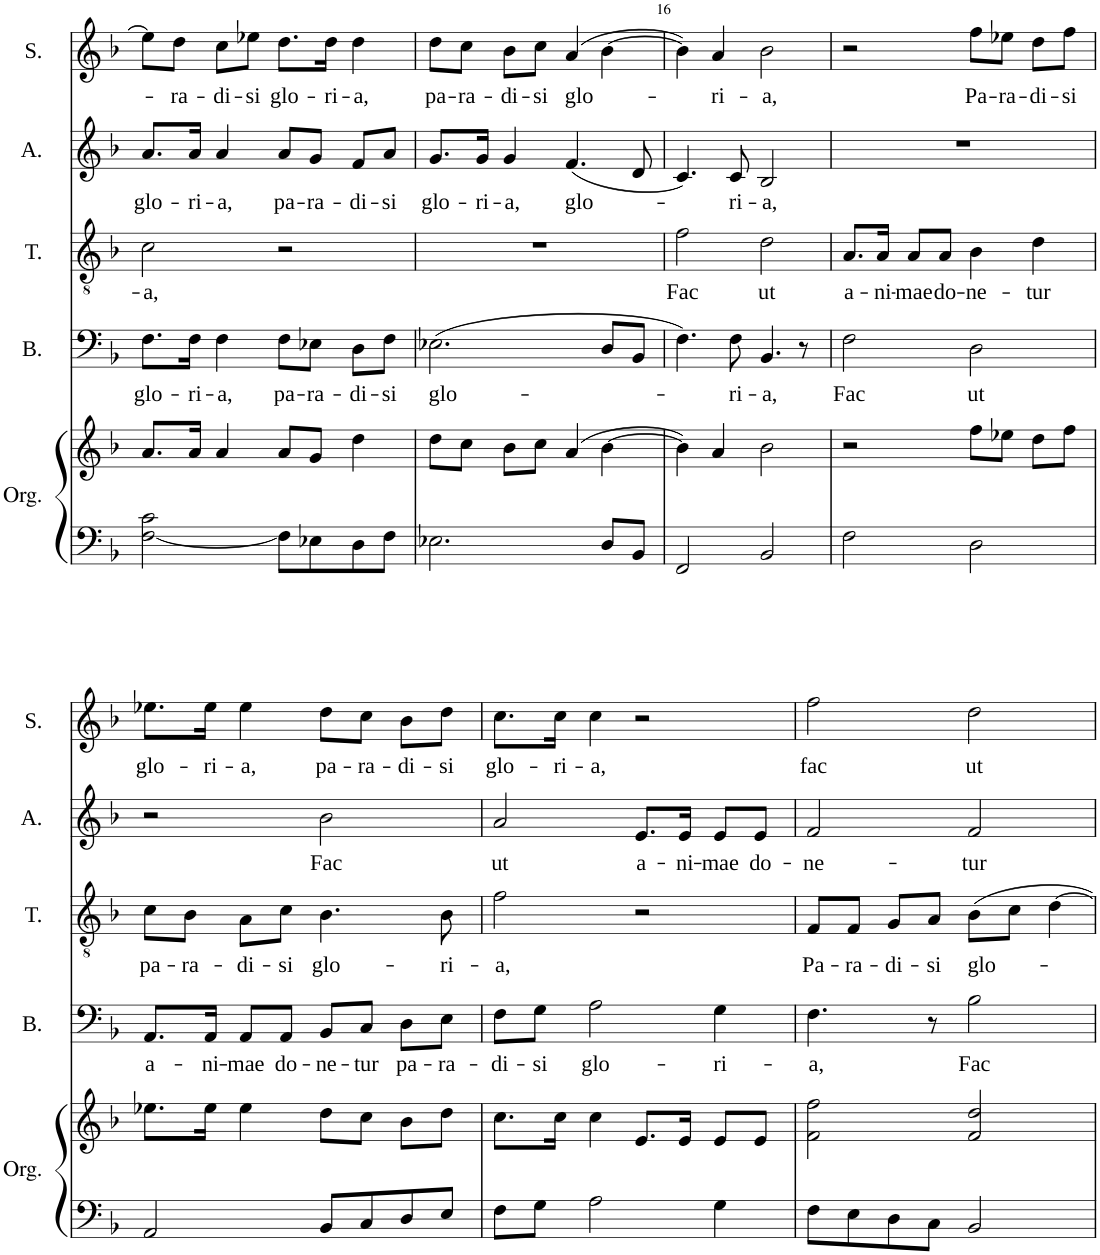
**kern	**kern	**kern	**text	**kern	**text	**kern	**text	**kern	**text
*part5	*part5	*part4	*part4	*part3	*part3	*part2	*part2	*part1	*part1
*staff6	*staff5	*staff4	*staff4	*staff3	*staff3	*staff2	*staff2	*staff1	*staff1
*I"Orgue	*	*I"Bass	*	*I"Tenor	*	*I"Alto	*	*I"Soprano	*
*I'Org.	*	*I'B.	*	*I'T.	*	*I'A.	*	*I'S.	*
!!LO:PB:g=z
*clefF4	*clefG2	*clefF4	*	*clefGv2	*	*clefG2	*	*clefG2	*
*k[b-]	*k[b-]	*k[b-]	*	*k[b-]	*	*k[b-]	*	*k[b-]	*
*M4/4	*M4/4	*M4/4	*	*M4/4	*	*M4/4	*	*M4/4	*
*met(c)	*met(c)	*met(c)	*	*met(c)	*	*met(c)	*	*met(c)	*
=14	=14	=14	=14	=14	=14	=14	=14	=14	=14
!	!	!	!LO:LY:b	!	!LO:LY:b	!	!LO:LY:b	!	!
[2F\ 2c\	8.a/L	8.F\L	glo-	2c\	-a,	8.a/L	glo-	8ee-\L]	.
!	!	!	!	!	!	!	!	!	!LO:LY:b
.	.	.	.	.	.	.	.	8dd\J	-ra-
!	!	!	!LO:LY:b	!	!	!	!LO:LY:b	!	!
.	16a/Jk	16F\Jk	-ri-	.	.	16a/Jk	-ri-	.	.
!	!	!	!LO:LY:b	!	!	!	!LO:LY:b	!	!LO:LY:b
.	4a/	4F\	-a,	.	.	4a/	-a,	8cc\L	-di-
!	!	!	!	!	!	!	!	!	!LO:LY:b
.	.	.	.	.	.	.	.	8ee-X\J	-si
!	!	!	!LO:LY:b	!	!	!	!LO:LY:b	!	!LO:LY:b
8F\L]	8a/L	8F\L	pa-	2r	.	8a/L	pa-	8.dd\L	glo-
!	!	!	!LO:LY:b	!	!	!	!LO:LY:b	!	!
8E-X\	8g/J	8E-X\J	-ra-	.	.	8g/J	-ra-	.	.
!	!	!	!	!	!	!	!	!	!LO:LY:b
.	.	.	.	.	.	.	.	16dd\Jk	-ri-
!	!	!	!LO:LY:b	!	!	!	!LO:LY:b	!	!LO:LY:b
8D\	4dd\	8D\L	-di-	.	.	8f/L	-di-	4dd\	-a,
!	!	!	!LO:LY:b	!	!	!	!LO:LY:b	!	!
8F\J	.	8F\J	-si	.	.	8a/J	-si	.	.
=15	=15	=15	=15	=15	=15	=15	=15	=15	=15
!	!	!	!LO:LY:b	!	!	!	!LO:LY:b	!	!LO:LY:b
2.E-X\	8dd\L	(2.E-X\	glo-	1r	.	8.g/L	glo-	8dd\L	pa-
!	!	!	!	!	!	!	!	!	!LO:LY:b
.	8cc\J	.	.	.	.	.	.	8cc\J	-ra-
!	!	!	!	!	!	!	!LO:LY:b	!	!
.	.	.	.	.	.	16g/Jk	-ri-	.	.
!	!	!	!	!	!	!	!LO:LY:b	!	!LO:LY:b
.	8b-\L	.	.	.	.	4g/	-a,	8b-\L	-di-
!	!	!	!	!	!	!	!	!	!LO:LY:b
.	8cc\J	.	.	.	.	.	.	8cc\J	-si
!	!	!	!	!	!	!	!LO:LY:b	!	!LO:LY:b
.	(4a/	.	.	.	.	(4.f/	glo-	(4a/	glo-
8D/L	[4b-\	8D/L	.	.	.	.	.	[4b-\	.
8BB-/J	.	8BB-/J	.	.	.	8d/	.	.	.
=16	=16	=16	=16	=16	=16	=16	=16	=16	=16
!	!	!	!	!	!LO:LY:b	!	!	!	!
2FF/	4b-\])	4.F\)	.	2f\	Fac	4.c/)	.	4b-\])	.
!	!	!	!	!	!	!	!	!	!LO:LY:b
.	4a/	.	.	.	.	.	.	4a/	-ri-
!	!	!	!LO:LY:b	!	!	!	!LO:LY:b	!	!
.	.	8F\	-ri-	.	.	8c/	-ri-	.	.
!	!	!	!LO:LY:b	!	!LO:LY:b	!	!LO:LY:b	!	!LO:LY:b
2BB-/	2b-\	4.BB-/	-a,	2d\	ut	2B-/	-a,	2b-\	-a,
.	.	8r	.	.	.	.	.	.	.
=17	=17	=17	=17	=17	=17	=17	=17	=17	=17
!	!	!	!LO:LY:b	!	!LO:LY:b	!	!	!	!
2F\	2r	2F\	Fac	8.A/L	a-	1r	.	2r	.
!	!	!	!	!	!LO:LY:b	!	!	!	!
.	.	.	.	16A/Jk	-ni-	.	.	.	.
!	!	!	!	!	!LO:LY:b	!	!	!	!
.	.	.	.	8A/L	-mae	.	.	.	.
!	!	!	!	!	!LO:LY:b	!	!	!	!
.	.	.	.	8A/J	do-	.	.	.	.
!	!	!	!LO:LY:b	!	!LO:LY:b	!	!	!	!LO:LY:b
2D\	8ff\L	2D\	ut	4B-\	-ne-	.	.	8ff\L	Pa-
!	!	!	!	!	!	!	!	!	!LO:LY:b
.	8ee-X\J	.	.	.	.	.	.	8ee-X\J	-ra-
!	!	!	!	!	!LO:LY:b	!	!	!	!LO:LY:b
.	8dd\L	.	.	4d\	-tur	.	.	8dd\L	-di-
!	!	!	!	!	!	!	!	!	!LO:LY:b
.	8ff\J	.	.	.	.	.	.	8ff\J	-si
!!LO:LB:g=z
=18	=18	=18	=18	=18	=18	=18	=18	=18	=18
!	!	!	!LO:LY:b	!	!LO:LY:b	!	!	!	!LO:LY:b
2AA/	8.ee-X\L	8.AA/L	a-	8c\L	pa-	2r	.	8.ee-X\L	glo-
!	!	!	!	!	!LO:LY:b	!	!	!	!
.	.	.	.	8B-\J	-ra-	.	.	.	.
!	!	!	!LO:LY:b	!	!	!	!	!	!LO:LY:b
.	16ee-\Jk	16AA/Jk	-ni-	.	.	.	.	16ee-\Jk	-ri-
!	!	!	!LO:LY:b	!	!LO:LY:b	!	!	!	!LO:LY:b
.	4ee-\	8AA/L	-mae	8A\L	-di-	.	.	4ee-\	-a,
!	!	!	!LO:LY:b	!	!LO:LY:b	!	!	!	!
.	.	8AA/J	do-	8c\J	-si	.	.	.	.
!	!	!	!LO:LY:b	!	!LO:LY:b	!	!LO:LY:b	!	!LO:LY:b
8BB-/L	8dd\L	8BB-/L	-ne-	4.B-\	glo-	2b-\	Fac	8dd\L	pa-
!	!	!	!LO:LY:b	!	!	!	!	!	!LO:LY:b
8C/	8cc\J	8C/J	-tur	.	.	.	.	8cc\J	-ra-
!	!	!	!LO:LY:b	!	!	!	!	!	!LO:LY:b
8D/	8b-\L	8D\L	pa-	.	.	.	.	8b-\L	-di-
!	!	!	!LO:LY:b	!	!LO:LY:b	!	!	!	!LO:LY:b
8E/J	8dd\J	8E\J	-ra-	8B-\	-ri-	.	.	8dd\J	-si
=19	=19	=19	=19	=19	=19	=19	=19	=19	=19
!	!	!	!LO:LY:b	!	!LO:LY:b	!	!LO:LY:b	!	!LO:LY:b
8F\L	8.cc\L	8F\L	-di-	2f\	-a,	2a/	ut	8.cc\L	glo-
!	!	!	!LO:LY:b	!	!	!	!	!	!
8G\J	.	8G\J	-si	.	.	.	.	.	.
!	!	!	!	!	!	!	!	!	!LO:LY:b
.	16cc\Jk	.	.	.	.	.	.	16cc\Jk	-ri-
!	!	!	!LO:LY:b	!	!	!	!	!	!LO:LY:b
2A\	4cc\	2A\	glo-	.	.	.	.	4cc\	-a,
!	!	!	!	!	!	!	!LO:LY:b	!	!
.	8.e/L	.	.	2r	.	8.e/L	a-	2r	.
!	!	!	!	!	!	!	!LO:LY:b	!	!
.	16e/Jk	.	.	.	.	16e/Jk	-ni-	.	.
!	!	!	!LO:LY:b	!	!	!	!LO:LY:b	!	!
4G\	8e/L	4G\	-ri-	.	.	8e/L	-mae	.	.
!	!	!	!	!	!	!	!LO:LY:b	!	!
.	8e/J	.	.	.	.	8e/J	do-	.	.
=20	=20	=20	=20	=20	=20	=20	=20	=20	=20
!	!	!	!LO:LY:b	!	!LO:LY:b	!	!LO:LY:b	!	!LO:LY:b
8F\L	2f\ 2ff\	4.F\	-a,	8F/L	Pa-	2f/	-ne-	2ff\	fac
!	!	!	!	!	!LO:LY:b	!	!	!	!
8E\	.	.	.	8F/J	-ra-	.	.	.	.
!	!	!	!	!	!LO:LY:b	!	!	!	!
8D\	.	.	.	8G/L	-di-	.	.	.	.
!	!	!	!	!	!LO:LY:b	!	!	!	!
8C\J	.	8r	.	8A/J	-si	.	.	.	.
!	!	!	!LO:LY:b	!	!LO:LY:b	!	!LO:LY:b	!	!LO:LY:b
2BB-/	2f/ 2dd/	2B-\	Fac	8B-\L	glo-	2f/	-tur	2dd\	ut
.	.	.	.	8c\J	.	.	.	.	.
.	.	.	.	[4d\	.	.	.	.	.
=	=	=	=	=	=	=	=	=	=
*-	*-	*-	*-	*-	*-	*-	*-	*-	*-
